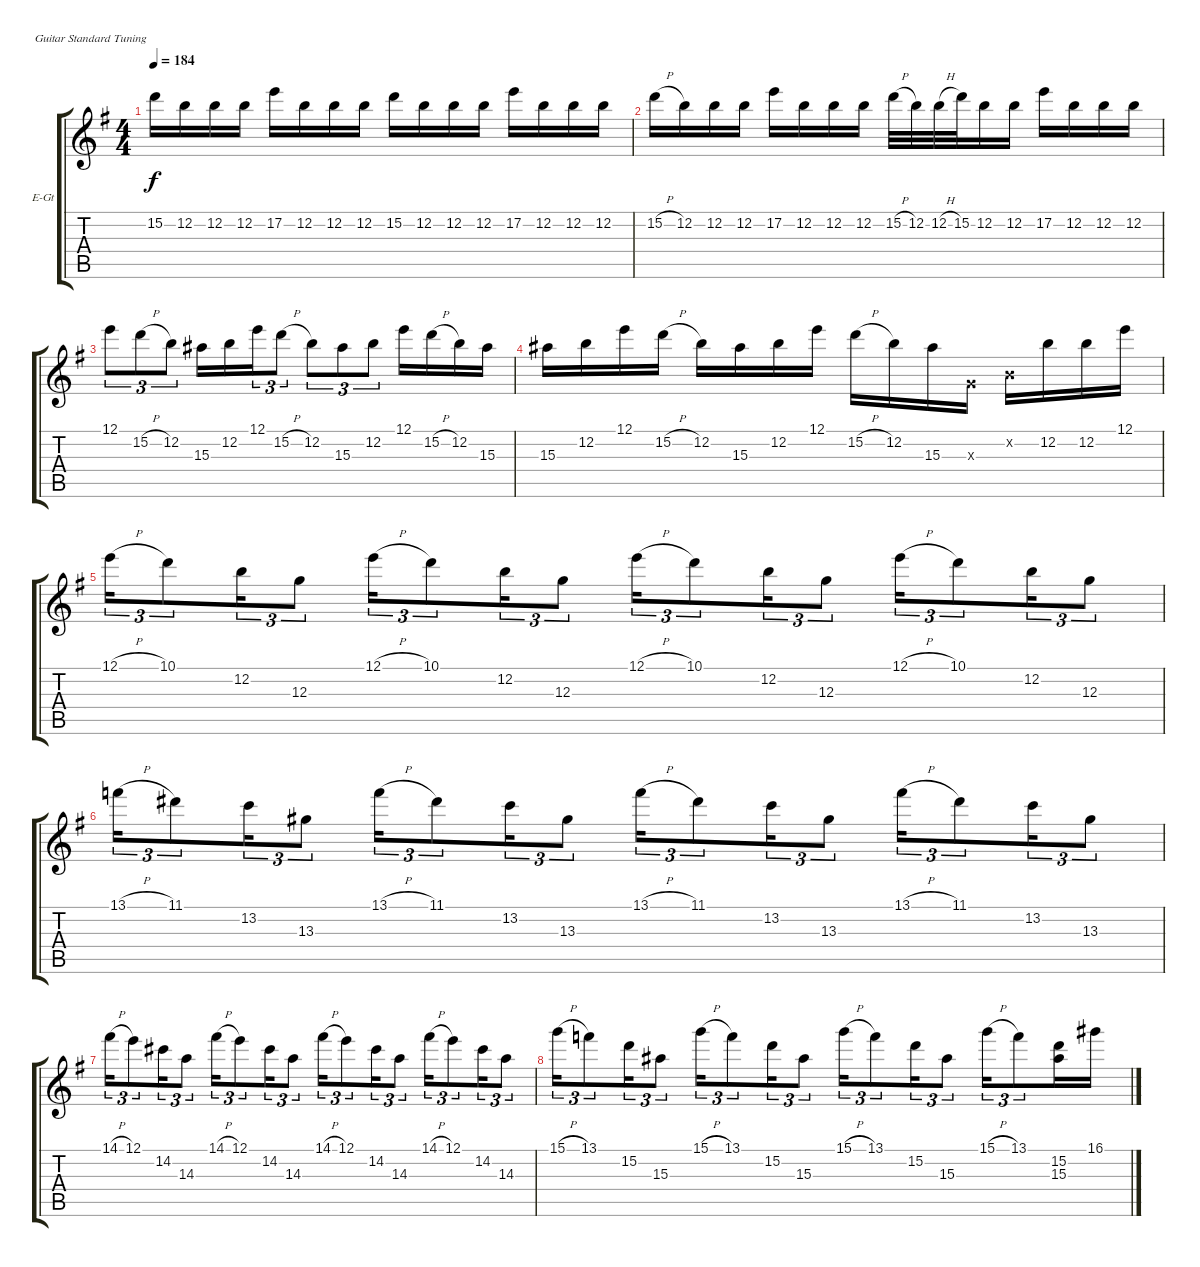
\defaultSystemsLayout 4
\bracketExtendMode groupsimilarinstruments
\firstSystemTrackNameOrientation horizontal
\otherSystemsTrackNameOrientation horizontal
\track ("Dave Mustaine" "E-Gt") {instrument distortionguitar}
\staff {score tabs}
\tuning (E4 B3 G3 D3 A2 E2)
\ts (4 4)
\tempo 184
\clef g2
\scale
0.333333
\ks g
15.2.16{dy f} 12.2.16 12.2.16 12.2.16 17.2.16 12.2.16 12.2.16 12.2.16 15.2.16 12.2.16 12.2.16 12.2.16 17.2.16 12.2.16 12.2.16 12.2.16 |
\scale
0.333333 15.2{h}.16 12.2.16 12.2.16 12.2.16 17.2.16 12.2.16 12.2.16 12.2.16 15.2{h}.32 12.2.32 12.2{h}.32 15.2.32 12.2.16 12.2.16 17.2.16 12.2.16 12.2.16 12.2.16 |
\scale
0.333333 12.1.8{tu (3 2)} 15.2{h}.8{tu (3 2)} 12.2.8{tu (3 2)} 15.3.16{beam merge} 12.2.16{beam merge} 12.1.16{tu (3 2) beam merge} 15.2{h}.8{tu (3 2)} 12.2.8{tu (3 2)} 15.3.8{tu (3 2)} 12.2.8{tu (3 2)} 12.1.16 15.2{h}.16 12.2.16 15.3.16 |
\scale
0.333333 15.3.16 12.2.16 12.1.16 15.2{h}.16 12.2.16 15.3.16 12.2.16 12.1.16 15.2{h}.16 12.2.16 15.3.16 0.3{x}.16 0.2{x}.16 12.2.16 12.2.16 12.1.16 |
\scale
0.333333 12.1{h}.16{tu (3 2) beam merge} 10.1.8{tu (3 2) beam merge} 12.2.16{tu (3 2) beam merge} 12.3.8{tu (3 2)} 12.1{h}.16{tu (3 2) beam merge} 10.1.8{tu (3 2) beam merge} 12.2.16{tu (3 2) beam merge} 12.3.8{tu (3 2)} 12.1{h}.16{tu (3 2) beam merge} 10.1.8{tu (3 2) beam merge} 12.2.16{tu (3 2) beam merge} 12.3.8{tu (3 2)} 12.1{h}.16{tu (3 2) beam merge} 10.1.8{tu (3 2) beam merge} 12.2.16{tu (3 2) beam merge} 12.3.8{tu (3 2)} |
\scale
0.333333 13.1{h}.16{tu (3 2) beam merge} 11.1.8{tu (3 2) beam merge} 13.2.16{tu (3 2) beam merge} 13.3.8{tu (3 2)} 13.1{h}.16{tu (3 2) beam merge} 11.1.8{tu (3 2) beam merge} 13.2.16{tu (3 2) beam merge} 13.3.8{tu (3 2)} 13.1{h}.16{tu (3 2) beam merge} 11.1.8{tu (3 2) beam merge} 13.2.16{tu (3 2) beam merge} 13.3.8{tu (3 2)} 13.1{h}.16{tu (3 2) beam merge} 11.1.8{tu (3 2) beam merge} 13.2.16{tu (3 2) beam merge} 13.3.8{tu (3 2)} |
\scale
0.333333 14.1{h}.16{tu (3 2) beam merge} 12.1.8{tu (3 2) beam merge} 14.2.16{tu (3 2) beam merge} 14.3.8{tu (3 2)} 14.1{h}.16{tu (3 2) beam merge} 12.1.8{tu (3 2) beam merge} 14.2.16{tu (3 2) beam merge} 14.3.8{tu (3 2)} 14.1{h}.16{tu (3 2) beam merge} 12.1.8{tu (3 2) beam merge} 14.2.16{tu (3 2) beam merge} 14.3.8{tu (3 2)} 14.1{h}.16{tu (3 2) beam merge} 12.1.8{tu (3 2) beam merge} 14.2.16{tu (3 2) beam merge} 14.3.8{tu (3 2)} |
\scale
0.333333 15.1{h}.16{tu (3 2) beam merge} 13.1.8{tu (3 2) beam merge} 15.2.16{tu (3 2) beam merge} 15.3.8{tu (3 2)} 15.1{h}.16{tu (3 2) beam merge} 13.1.8{tu (3 2) beam merge} 15.2.16{tu (3 2) beam merge} 15.3.8{tu (3 2)} 15.1{h}.16{tu (3 2) beam merge} 13.1.8{tu (3 2) beam merge} 15.2.16{tu (3 2) beam merge} 15.3.8{tu (3 2)} 15.1{h}.16{tu (3 2) beam merge} 13.1.8{tu (3 2) beam merge} (15.2 15.3).16{beam merge} 16.1.16
